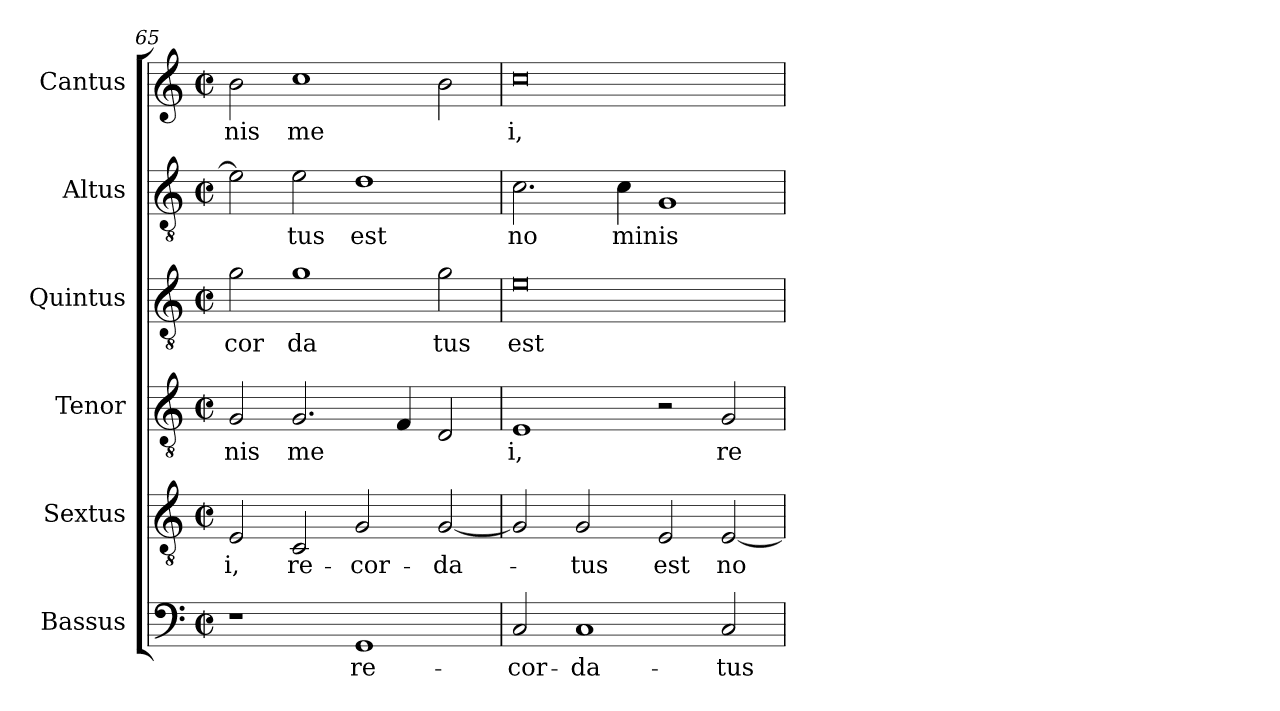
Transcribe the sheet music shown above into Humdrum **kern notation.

**kern	**text	**kern	**text	**kern	**text	**kern	**text	**kern	**text	**kern	**text
*part6	*part6	*part5	*part5	*part4	*part4	*part3	*part3	*part2	*part2	*part1	*part1
*staff6	*staff6	*staff5	*staff5	*staff4	*staff4	*staff3	*staff3	*staff2	*staff2	*staff1	*staff1
*I"Bassus	*	*I"Sextus	*	*I"Tenor	*	*I"Quintus	*	*I"Altus	*	*I"Cantus	*
*clefF4	*	*clefGv2	*	*clefGv2	*	*clefGv2	*	*clefGv2	*	*clefG2	*
*M2/2	*	*M2/2	*	*M2/2	*	*M2/2	*	*M2/2	*	*M2/2	*
*met(c|)	*	*met(c|)	*	*met(c|)	*	*met(c|)	*	*met(c|)	*	*met(c|)	*
=65	=65	=65	=65	=65	=65	=65	=65	=65	=65	=65	=65
!	!	!	!LO:LY:b:cj	!	!LO:LY:b:cj	!	!LO:LY:b:cj	!	!	!	!LO:LY:b:cj
1r	.	2E/	-i,	2G/	nis	2g\	cor	2e\]	.	2b\	nis
!	!	!	!LO:LY:b:cj	!	!LO:LY:b	!	!LO:LY:b:cj	!	!LO:LY:b:cj	!	!LO:LY:b:cj
.	.	2C/	re-	2.G/	me	1g	da	2e\	tus	1cc	me
!	!LO:LY:b:cj	!	!LO:LY:b:cj	!	!	!	!	!	!LO:LY:b:cj	!	!
1GG	re-	2G/	-cor-	.	.	.	.	1d	est	.	.
.	.	.	.	4F/	.	.	.	.	.	.	.
!	!	!	!LO:LY:b:cj	!	!	!	!LO:LY:b:cj	!	!	!	!
.	.	[<2G/	-da-	2D/	.	2g\	tus	.	.	2b\	.
=66	=66	=66	=66	=66	=66	=66	=66	=66	=66	=66	=66
!	!LO:LY:b:cj	!	!	!	!LO:LY:b:cj	!	!LO:LY:b:cj	!	!LO:LY:b:cj	!	!LO:LY:b:cj
2C/	-cor-	2G/]	.	1E	i,	0e	est	2.c\	no	0cc	i,
!	!LO:LY:b:cj	!	!LO:LY:b:cj	!	!	!	!	!	!	!	!
1C	-da-	2G/	-tus	.	.	.	.	.	.	.	.
!	!	!	!	!	!	!	!	!	!LO:LY:b	!	!
.	.	.	.	.	.	.	.	4c\	minis	.	.
!	!	!	!LO:LY:b:cj	!	!	!	!	!	!	!	!
.	.	2E/	est	2r	.	.	.	1G	.	.	.
!	!LO:LY:b:cj	!	!LO:LY:b:cj	!	!LO:LY:b:cj	!	!	!	!	!	!
2C/	-tus	[<2E/	no-	2G/	re	.	.	.	.	.	.
=	=	=	=	=	=	=	=	=	=	=	=
*-	*-	*-	*-	*-	*-	*-	*-	*-	*-	*-	*-
